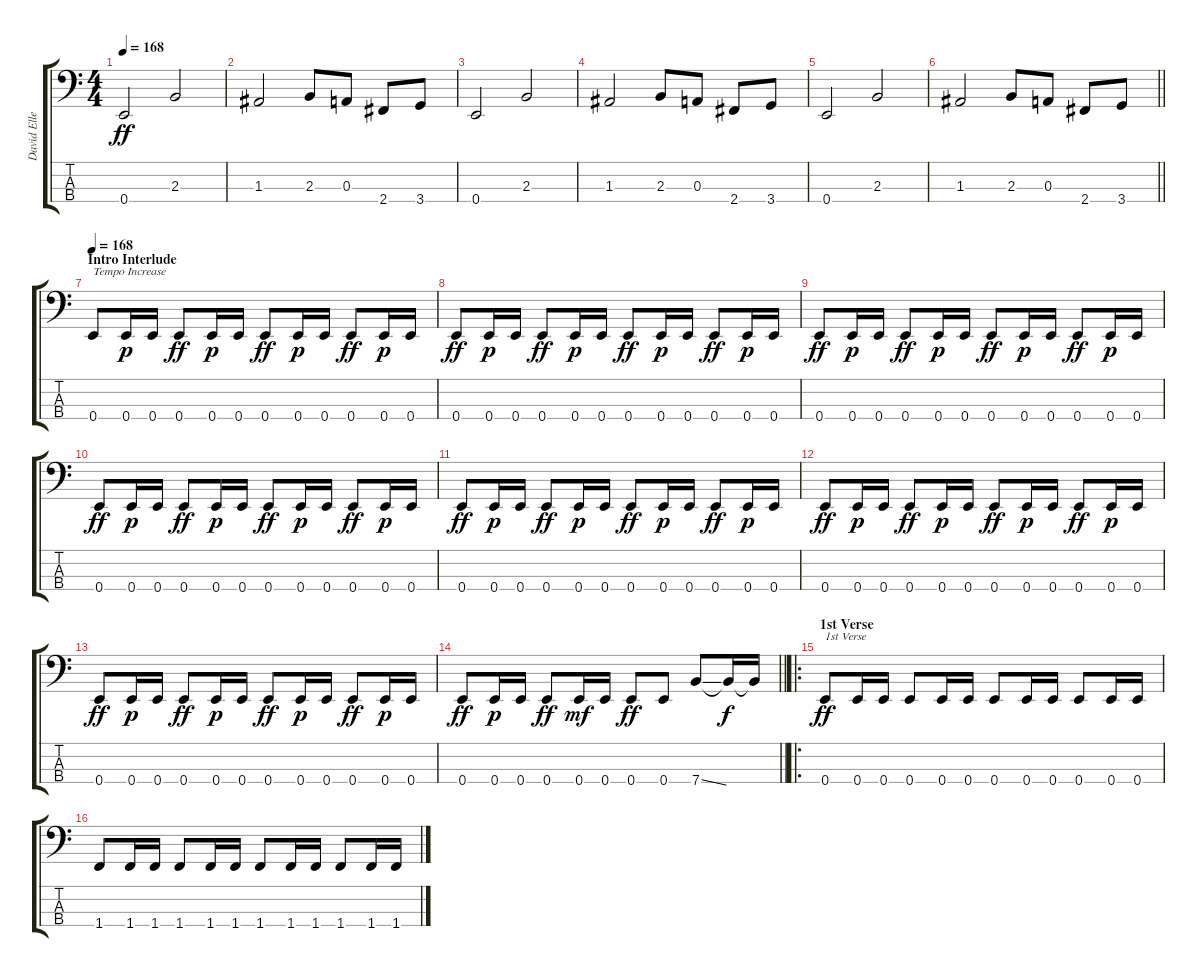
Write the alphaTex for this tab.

\track ("David Ellefson" "David Elle") {instrument electricbasspick}
\staff {score tabs}
\tuning (G2 D2 A1 E1) {hide}
\ts (4 4)
\tempo 168
\clef f4
\ks c
0.4.2{dy ff} 2.3.2 |
1.3.2 2.3.8 0.3.8 2.4.8 3.4.8 |
0.4.2 2.3.2 |
1.3.2 2.3.8 0.3.8 2.4.8 3.4.8 |
0.4.2 2.3.2 |
\barLineRight lightlight
1.3.2 2.3.8 0.3.8 2.4.8 3.4.8 |
\section ("" "Intro Interlude")
\tempo 168
0.4.8{txt "Tempo Increase"} 0.4.16{dy p} 0.4.16 0.4.8{dy ff} 0.4.16{dy p} 0.4.16 0.4.8{dy ff} 0.4.16{dy p} 0.4.16 0.4.8{dy ff} 0.4.16{dy p} 0.4.16 |
0.4.8{dy ff} 0.4.16{dy p} 0.4.16 0.4.8{dy ff} 0.4.16{dy p} 0.4.16 0.4.8{dy ff} 0.4.16{dy p} 0.4.16 0.4.8{dy ff} 0.4.16{dy p} 0.4.16 |
0.4.8{dy ff} 0.4.16{dy p} 0.4.16 0.4.8{dy ff} 0.4.16{dy p} 0.4.16 0.4.8{dy ff} 0.4.16{dy p} 0.4.16 0.4.8{dy ff} 0.4.16{dy p} 0.4.16 |
0.4.8{dy ff} 0.4.16{dy p} 0.4.16 0.4.8{dy ff} 0.4.16{dy p} 0.4.16 0.4.8{dy ff} 0.4.16{dy p} 0.4.16 0.4.8{dy ff} 0.4.16{dy p} 0.4.16 |
0.4.8{dy ff} 0.4.16{dy p} 0.4.16 0.4.8{dy ff} 0.4.16{dy p} 0.4.16 0.4.8{dy ff} 0.4.16{dy p} 0.4.16 0.4.8{dy ff} 0.4.16{dy p} 0.4.16 |
0.4.8{dy ff} 0.4.16{dy p} 0.4.16 0.4.8{dy ff} 0.4.16{dy p} 0.4.16 0.4.8{dy ff} 0.4.16{dy p} 0.4.16 0.4.8{dy ff} 0.4.16{dy p} 0.4.16 |
0.4.8{dy ff} 0.4.16{dy p} 0.4.16 0.4.8{dy ff} 0.4.16{dy p} 0.4.16 0.4.8{dy ff} 0.4.16{dy p} 0.4.16 0.4.8{dy ff} 0.4.16{dy p} 0.4.16 |
\barLineRight lightlight
0.4.8{dy ff} 0.4.16{dy p} 0.4.16 0.4.8{dy ff} 0.4.16{dy mf} 0.4.16 0.4.8{dy ff} 0.4.8 7.4{ss}.8 7.4{t}.16{dy f} 7.4{t}.16 |
\ro
\section ("" "1st Verse")
0.4.8{txt "1st Verse" dy ff} 0.4.16 0.4.16 0.4.8 0.4.16 0.4.16 0.4.8 0.4.16 0.4.16 0.4.8 0.4.16 0.4.16 |
1.4.8 1.4.16 1.4.16 1.4.8 1.4.16 1.4.16 1.4.8 1.4.16 1.4.16 1.4.8 1.4.16 1.4.16
